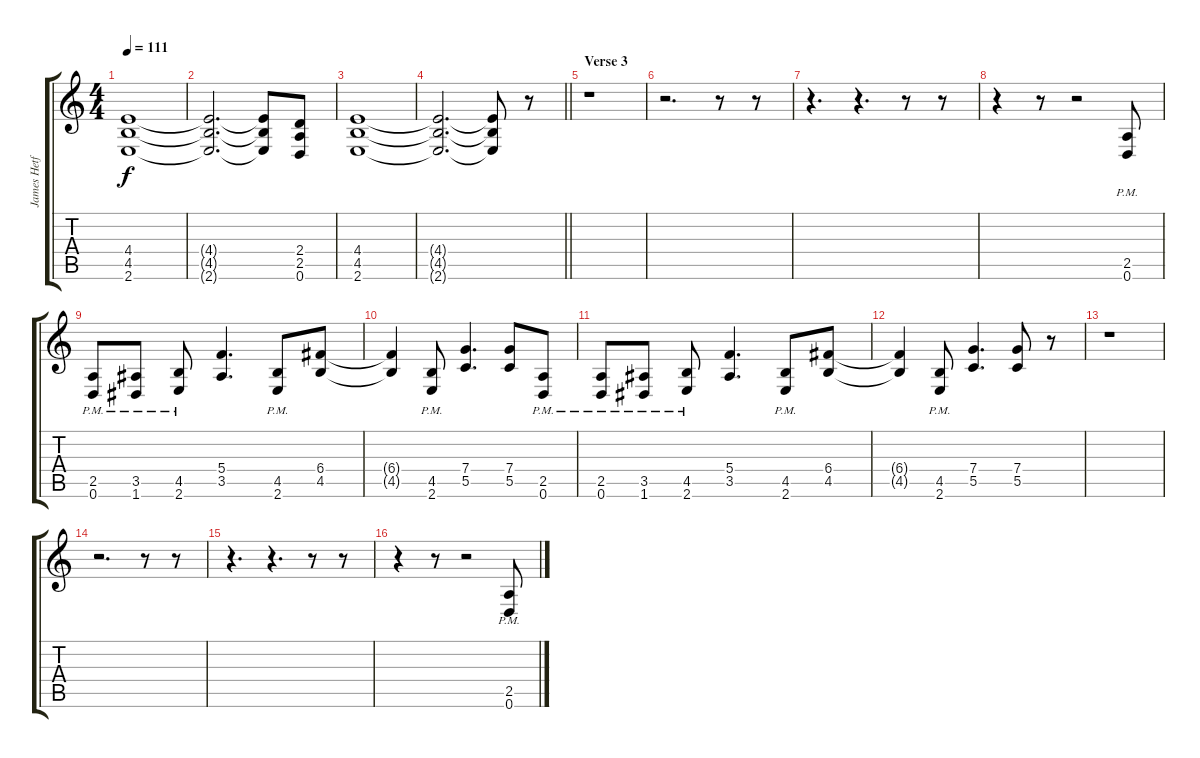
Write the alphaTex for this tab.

\track ("James Hetfield (Rhythm)" "James Hetf") {instrument distortionguitar}
\staff {score tabs}
\tuning (D4 A3 F3 C3 G2 D2) {hide}
\ts (4 4)
\tempo 111
\clef g2
\ks c
(4.4 4.5 2.6).1{dy f} |
(4.4{t} 4.5{t} 2.6{t}).2{d} (4.4{t} 4.5{t} 2.6{t}).8 (2.4 2.5 0.6).8 |
(4.4 4.5 2.6).1 |
\barLineRight lightlight
(4.4{t} 4.5{t} 2.6{t}).2{d} (4.4{t} 4.5{t} 2.6{t}).8 r.8 |
\section ("" "Verse 3")
r.1 |
r.2{d} r.8 r.8 |
r.4{d} r.4{d} r.8 r.8 |
r.4 r.8 r.2 (2.5{pm} 0.6{pm}).8 |
(2.5{pm} 0.6{pm}).8 (3.5{pm} 1.6{pm}).8 (4.5{pm} 2.6{pm}).8 (5.4 3.5).4{d} (4.5{pm} 2.6{pm}).8 (6.4 4.5).8 |
(6.4{t} 4.5{t}).4 (4.5{pm} 2.6{pm}).8 (7.4 5.5).4{d} (7.4 5.5).8 (2.5{pm} 0.6{pm}).8 |
(2.5{pm} 0.6{pm}).8 (3.5{pm} 1.6{pm}).8 (4.5{pm} 2.6{pm}).8 (5.4 3.5).4{d} (4.5{pm} 2.6{pm}).8 (6.4 4.5).8 |
(6.4{t} 4.5{t}).4 (4.5{pm} 2.6{pm}).8 (7.4 5.5).4{d} (7.4 5.5).8 r.8 |
r.1 |
r.2{d} r.8 r.8 |
r.4{d} r.4{d} r.8 r.8 |
r.4 r.8 r.2 (2.5{pm} 0.6{pm}).8
